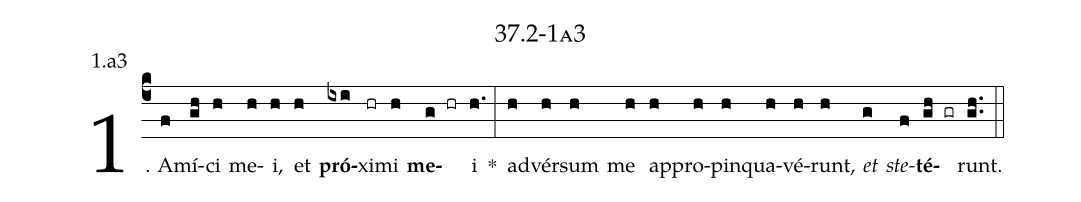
name: 37.2-1a3;
annotation: 1.a3;
%%
(c4)1. A(f)mí(gh)ci(h) me(h)i,(h) et(h) <b>pró</b>(ixi)xi(hr)mi(h) <b>me</b>(g hr)i(h.) *(:) ad(h)vér(h)sum(h) me(h) ap(h)pro(h)pin(h)qua(h)vé(h)runt,(h) <i>et</i>(g) <i>ste</i>(f)<b>té</b>(gh gr)runt.(gh..) (::)


%E(h) u(h) o(g) u(f) a(gh) e.(gh..) (::)
